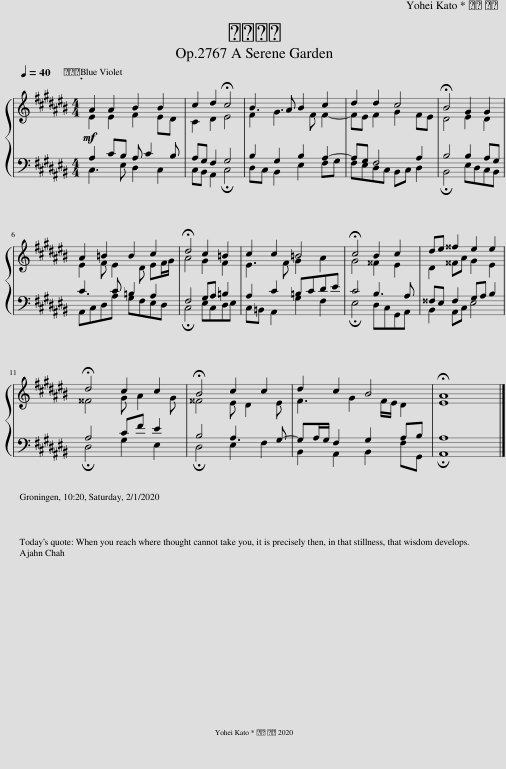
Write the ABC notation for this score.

X:1
%%score { ( 1 2 ) | ( 3 4 ) }
L:1/8
Q:1/4=40
M:4/4
I:linebreak $
K:C#
V:1 treble
V:2 treble
V:3 bass
V:4 bass
V:1
!mf! E2 E2 F2 ED | C2 D2 E4 | F2 G3 F F2- | FE F2 G2 FE | D4 E2 D2 |$ %5
 E2 F E2 D EF/G/ | A4 G2 F2 | E3 F G2 A2 | G4 ^^F2 E2 | D2 ^^FA G2 E2 |$ %10
 ^^F4 G A2 G | ^^F4 E D2 E | F3 G2 F/E/ D2 | E8 |] %14
V:2
 A2 A2 B2 B2 | c2 d2 !fermata!c4 | B3 A B2 c2 | d2 d2 c4 | !fermata!B4 G2 G2 |$ %5
 A2 =B2 B2 c2 | !fermata!d4 c2 =B2 | c2 c2 =B4 | !fermata!c4 B2 c2 | de ^^f2 e2 e2 |$ %10
 !fermata!d4 c2 c2 | !fermata!B4 c2 c2 | d2 c2 B4 | !fermata!A8 |] %14
V:3
 C,3 E, D,2 C,2 | C,B,, A,,2 C,4 | D,C, B,,2 E,2 F,G, | F,E,D,C, B,,C, D,2 | B,,4 E,D,C,B,, |$ %5
 A,,C,D,A, G,F,E,D, | C,4 E,C,D,E, | C,=B,, A,,2 G,2 F,2 | E,4 D,C,G,,A,, | B,,2 A,,C, E,4 |$ %10
 D,4 G,2 E,2 | D,4 E,2 F,2 | B,,2 A,,2 B,,2 F,G,, | A,,8 |] %14
V:4
 A,2 CB, A, C2 B, | A,G, F,2 !fermata!G,4 | B,2 G,2 B,2 A,2- | A,G, F,4 A,2 | !fermata!B,4 B,2 A,G, |$ %5
 C3 C =B,2 A,2 | !fermata!F,4 G,A, =B,2 | A,2 C2 =B,CDE | !fermata!C4 B,3 A, | ^^F,E, F,2 G,A, B,2 |$ %10
 !fermata!A,4 CF E2 | !fermata!B,4 A,3 G,- | G,A,/G,/ F,2 G,2 A,B, | !fermata!A,8 |] %14
